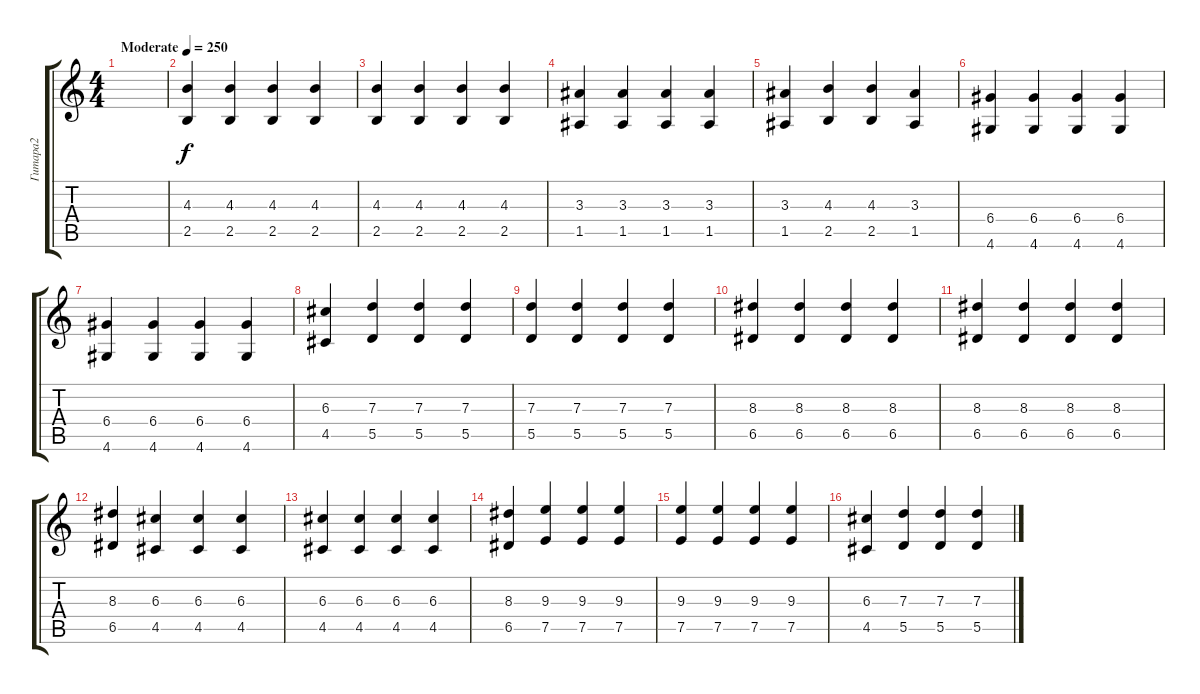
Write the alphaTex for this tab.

\track ("Гитара2" "Гитара2") {instrument distortionguitar}
\staff {score tabs}
\tuning (E4 B3 G3 D3 A2 E2) {hide}
\ts (4 4)
\tempo (250 "Moderate")
\clef g2
\ks c
|
(4.3 2.5).4 (4.3 2.5).4 (4.3 2.5).4 (4.3 2.5).4 |
(4.3 2.5).4 (4.3 2.5).4 (4.3 2.5).4 (4.3 2.5).4 |
(3.3 1.5).4 (3.3 1.5).4 (3.3 1.5).4 (3.3 1.5).4 |
(3.3 1.5).4 (4.3 2.5).4 (4.3 2.5).4 (3.3 1.5).4 |
(6.4 4.6).4 (6.4 4.6).4 (6.4 4.6).4 (6.4 4.6).4 |
(6.4 4.6).4 (6.4 4.6).4 (6.4 4.6).4 (6.4 4.6).4 |
(6.3 4.5).4 (7.3 5.5).4 (7.3 5.5).4 (7.3 5.5).4 |
(7.3 5.5).4 (7.3 5.5).4 (7.3 5.5).4 (7.3 5.5).4 |
(8.3 6.5).4 (8.3 6.5).4 (8.3 6.5).4 (8.3 6.5).4 |
(8.3 6.5).4 (8.3 6.5).4 (8.3 6.5).4 (8.3 6.5).4 |
(8.3 6.5).4 (6.3 4.5).4 (6.3 4.5).4 (6.3 4.5).4 |
(6.3 4.5).4 (6.3 4.5).4 (6.3 4.5).4 (6.3 4.5).4 |
(8.3 6.5).4 (9.3 7.5).4 (9.3 7.5).4 (9.3 7.5).4 |
(9.3 7.5).4 (9.3 7.5).4 (9.3 7.5).4 (9.3 7.5).4 |
(6.3 4.5).4 (7.3 5.5).4 (7.3 5.5).4 (7.3 5.5).4
